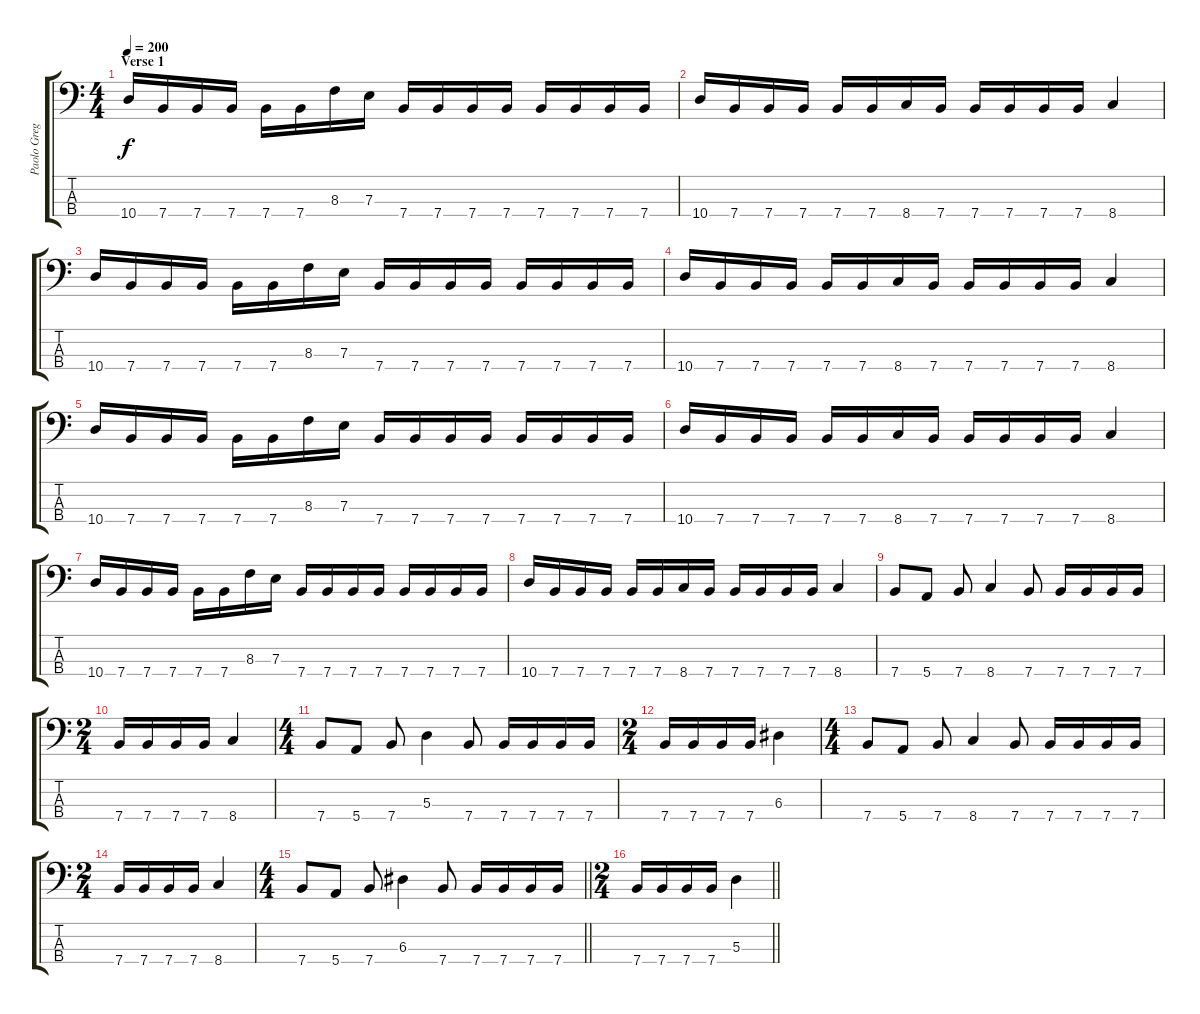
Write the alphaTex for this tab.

\track ("Paolo Gregoletto" "Paolo Greg") {instrument electricbassfinger}
\staff {score tabs}
\tuning (G2 D2 A1 E1) {hide}
\ts (4 4)
\section ("" "Verse 1")
\tempo 200
\clef f4
\ks c
10.4.16{dy f} 7.4.16 7.4.16 7.4.16 7.4.16 7.4.16 8.3.16 7.3.16 7.4.16 7.4.16 7.4.16 7.4.16 7.4.16 7.4.16 7.4.16 7.4.16 |
10.4.16 7.4.16 7.4.16 7.4.16 7.4.16 7.4.16 8.4.16 7.4.16 7.4.16 7.4.16 7.4.16 7.4.16 8.4.4 |
10.4.16 7.4.16 7.4.16 7.4.16 7.4.16 7.4.16 8.3.16 7.3.16 7.4.16 7.4.16 7.4.16 7.4.16 7.4.16 7.4.16 7.4.16 7.4.16 |
10.4.16 7.4.16 7.4.16 7.4.16 7.4.16 7.4.16 8.4.16 7.4.16 7.4.16 7.4.16 7.4.16 7.4.16 8.4.4 |
10.4.16 7.4.16 7.4.16 7.4.16 7.4.16 7.4.16 8.3.16 7.3.16 7.4.16 7.4.16 7.4.16 7.4.16 7.4.16 7.4.16 7.4.16 7.4.16 |
10.4.16 7.4.16 7.4.16 7.4.16 7.4.16 7.4.16 8.4.16 7.4.16 7.4.16 7.4.16 7.4.16 7.4.16 8.4.4 |
10.4.16 7.4.16 7.4.16 7.4.16 7.4.16 7.4.16 8.3.16 7.3.16 7.4.16 7.4.16 7.4.16 7.4.16 7.4.16 7.4.16 7.4.16 7.4.16 |
10.4.16 7.4.16 7.4.16 7.4.16 7.4.16 7.4.16 8.4.16 7.4.16 7.4.16 7.4.16 7.4.16 7.4.16 8.4.4 |
7.4.8 5.4.8 7.4.8 8.4.4 7.4.8 7.4.16 7.4.16 7.4.16 7.4.16 |
\ts (2 4)
7.4.16 7.4.16 7.4.16 7.4.16 8.4.4 |
\ts (4 4)
7.4.8 5.4.8 7.4.8 5.3.4 7.4.8 7.4.16 7.4.16 7.4.16 7.4.16 |
\ts (2 4)
7.4.16 7.4.16 7.4.16 7.4.16 6.3.4 |
\ts (4 4)
7.4.8 5.4.8 7.4.8 8.4.4 7.4.8 7.4.16 7.4.16 7.4.16 7.4.16 |
\ts (2 4)
7.4.16 7.4.16 7.4.16 7.4.16 8.4.4 |
\ts (4 4)
\barLineRight lightlight
7.4.8 5.4.8 7.4.8 6.3.4 7.4.8 7.4.16 7.4.16 7.4.16 7.4.16 |
\ts (2 4)
\barLineRight lightlight
7.4.16 7.4.16 7.4.16 7.4.16 5.3.4
